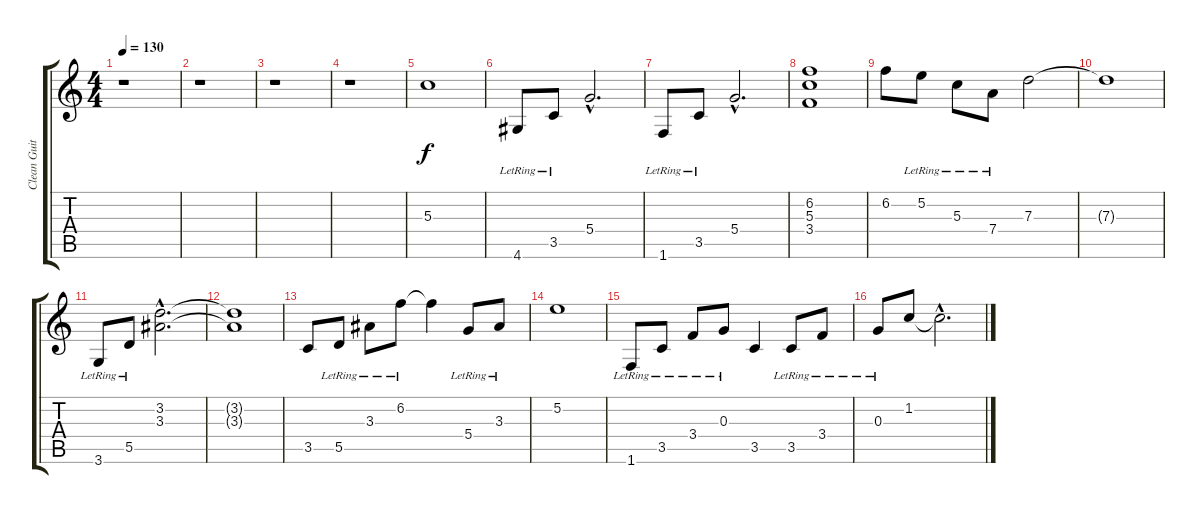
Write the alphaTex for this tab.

\track ("Clean Guitar" "Clean Guit") {instrument electricguitarclean}
\staff {score tabs}
\tuning (E4 B3 G3 D3 A2 E2) {hide}
\ts (4 4)
\tempo 130
\clef g2
\ks c
r.1{dy f} |
r.1 |
r.1 |
r.1 |
5.3.1 |
4.6{lr}.8 3.5{lr}.8 5.4{hac}.2{d} |
1.6{lr}.8 3.5{lr}.8 5.4{hac}.2{d} |
(6.2 5.3 3.4).1 |
6.2.8 5.2{lr}.8 5.3{lr}.8 7.4{lr}.8 7.3.2 |
7.3{t}.1 |
3.6{lr}.8 5.5{lr}.8 (3.2{hac} 3.3{hac}).2{d} |
(3.2{t} 3.3{t}).1 |
3.5.8 5.5{lr}.8 3.3{lr}.8 6.2{lr}.8 6.2{t}.4 5.4{lr}.8 3.3{lr}.8 |
5.2.1 |
1.6{lr}.8 3.5{lr}.8 3.4{lr}.8 0.3{lr}.8 3.5.4 3.5{lr}.8 3.4{lr}.8 |
0.3{lr}.8 1.2.8 1.2{hac t}.2{d}
